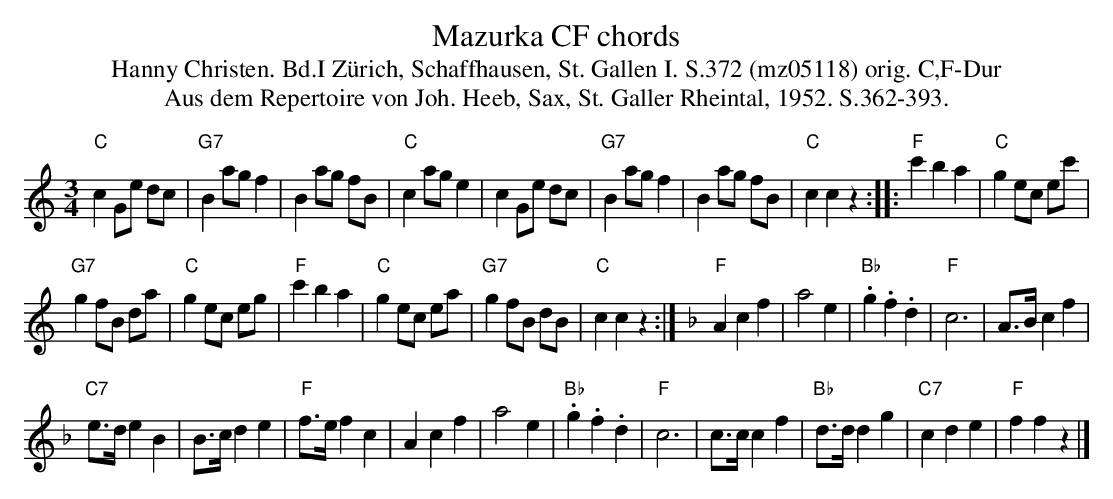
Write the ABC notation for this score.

X:1
T: Mazurka CF chords
T:Hanny Christen. Bd.I Zürich, Schaffhausen, St. Gallen I. S.372 (mz05118) orig. C,F-Dur
T: Aus dem Repertoire von Joh. Heeb, Sax, St. Galler Rheintal, 1952. S.362-393.
M:3/4
L:1/8
K:C %%MIDI gchordon
"C"c2 Ge dc | "G7"B2agf2 | B2ag fB | "C"c2 age2 |  c2 Ge dc | "G7"B2agf2 | B2ag fB | "C"c2c2z2 :: "F"c'2b2a2 | "C"g2ec ec' |
"G7"g2fB da | "C"g2 ec eg | "F"c'2b2a2 | "C"g2ec ea | "G7"g2 fB dB | "C"c2c2z2 :| [K:F] "F"A2c2f2 | a4e2 | "Bb".g2 .f2.d2 | "F"c6 | A>B c2f2 |
"C7"e>de2B2 | B>cd2e2 | "F"f>e f2c2 | A2c2f2 | a4e2 |  "Bb".g2 .f2.d2 | "F"c6 | c>cc2f2 | "Bb"d>dd2g2 | "C7"c2d2e2 | "F"f2f2z2 |]
